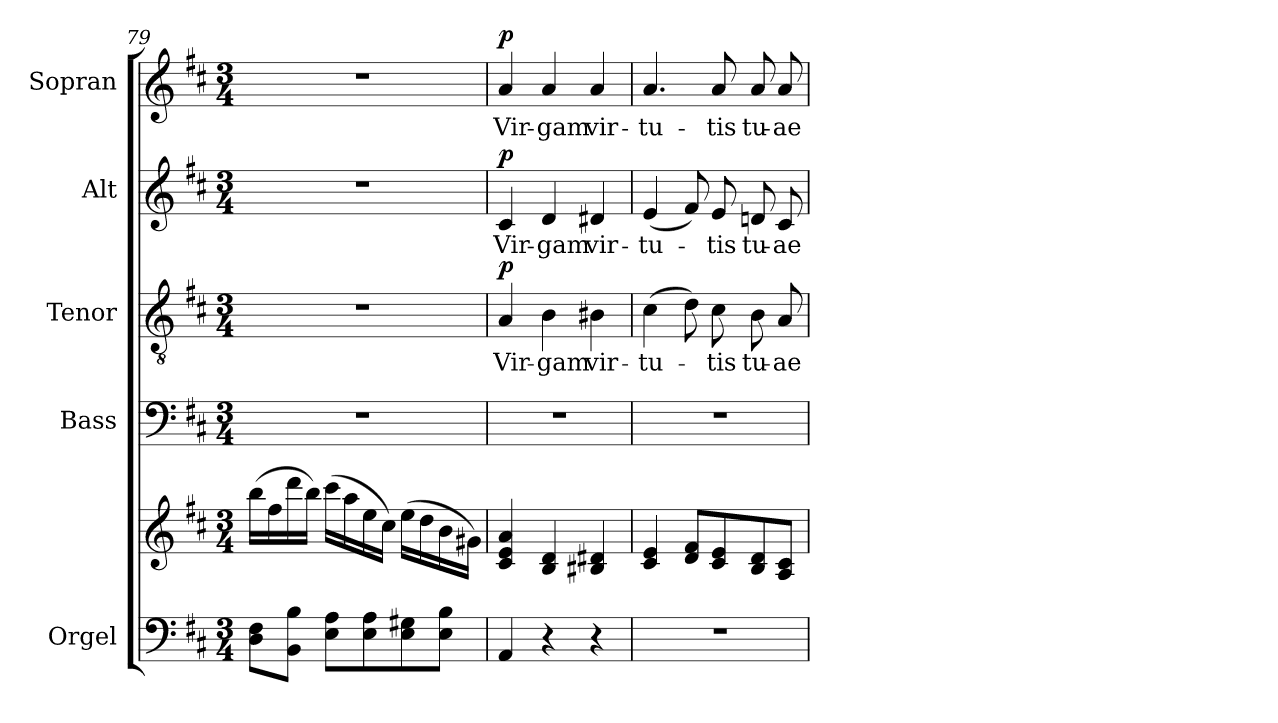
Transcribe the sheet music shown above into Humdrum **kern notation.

**kern	**kern	**kern	**kern	**text	**dynam	**kern	**text	**dynam	**kern	**text	**dynam
*part5	*part5	*part4	*part3	*part3	*part3	*part2	*part2	*part2	*part1	*part1	*part1
*staff6	*staff5	*staff4	*staff3	*staff3	*staff3	*staff2	*staff2	*staff2	*staff1	*staff1	*staff1
*I"Orgel	*	*I"Bass	*I"Tenor	*	*	*I"Alt	*	*	*I"Sopran	*	*
*I'Org.	*	*I'B.	*I'T.	*	*	*I'A.	*	*	*I'S.	*	*
*clefF4	*clefG2	*clefF4	*clefGv2	*	*	*clefG2	*	*	*clefG2	*	*
*k[f#c#]	*k[f#c#]	*k[f#c#]	*k[f#c#]	*	*	*k[f#c#]	*	*	*k[f#c#]	*	*
*D:	*D:	*D:	*D:	*	*	*D:	*	*	*D:	*	*
*M3/4	*M3/4	*M3/4	*M3/4	*	*	*M3/4	*	*	*M3/4	*	*
=79	=79	=79	=79	=79	=79	=79	=79	=79	=79	=79	=79
8D\ 8F#\L	(>16bb\LL	2.r	2.r	.	.	2.r	.	.	2.r	.	.
.	16ff#\	.	.	.	.	.	.	.	.	.	.
8BB\ 8B\J	16ddd\	.	.	.	.	.	.	.	.	.	.
.	16bb\JJ)	.	.	.	.	.	.	.	.	.	.
8E\ 8A\L	(>16ccc#\LL	.	.	.	.	.	.	.	.	.	.
.	16aa\	.	.	.	.	.	.	.	.	.	.
8E\ 8A\	16ee\	.	.	.	.	.	.	.	.	.	.
.	16cc#\JJ)	.	.	.	.	.	.	.	.	.	.
8E\ 8G#X\	(>16ee\LL	.	.	.	.	.	.	.	.	.	.
.	16dd\	.	.	.	.	.	.	.	.	.	.
8E\ 8B\J	16b\	.	.	.	.	.	.	.	.	.	.
.	16g#X\JJ)	.	.	.	.	.	.	.	.	.	.
=80	=80	=80	=80	=80	=80	=80	=80	=80	=80	=80	=80
!	!	!	!	!LO:LY:b	!LO:DY:a	!	!LO:LY:b	!LO:DY:a	!	!LO:LY:b	!LO:DY:a
4AA/	4c#/ 4e/ 4a/	2.r	4A/	Vir-	p	4c#/	Vir-	p	4a/	Vir-	p
!	!	!	!	!LO:LY:b	!	!	!LO:LY:b	!	!	!LO:LY:b	!
4r	4B/ 4d/	.	4B\	-gam	.	4d/	-gam	.	4a/	-gam	.
!	!	!	!	!LO:LY:b	!	!	!LO:LY:b	!	!	!LO:LY:b	!
4r	4B#X/ 4d#X/	.	4B#X\	vir-	.	4d#X/	vir-	.	4a/	vir-	.
=81	=81	=81	=81	=81	=81	=81	=81	=81	=81	=81	=81
!	!	!	!	!LO:LY:b	!	!	!LO:LY:b	!	!	!LO:LY:b	!
2.r	4c#/ 4e/	2.r	(>4c#\	-tu-	.	(<4e/	-tu-	.	4.a/	-tu-	.
.	8d/ 8f#/L	.	8d\)	.	.	8f#/)	.	.	.	.	.
!	!	!	!	!LO:LY:b	!	!	!LO:LY:b	!	!	!LO:LY:b	!
.	8c#/ 8e/	.	8c#\	-tis	.	8e/	-tis	.	8a/	-tis	.
!	!	!	!	!LO:LY:b	!	!	!LO:LY:b	!	!	!LO:LY:b	!
.	8B/ 8d/	.	8B\	tu-	.	8dn/	tu-	.	8a/	tu-	.
!	!	!	!	!LO:LY:b	!	!	!LO:LY:b	!	!	!LO:LY:b	!
.	8A/ 8c#/J	.	8A/	-ae	.	8c#/	-ae	.	8a/	-ae	.
=	=	=	=	=	=	=	=	=	=	=	=
*-	*-	*-	*-	*-	*-	*-	*-	*-	*-	*-	*-
